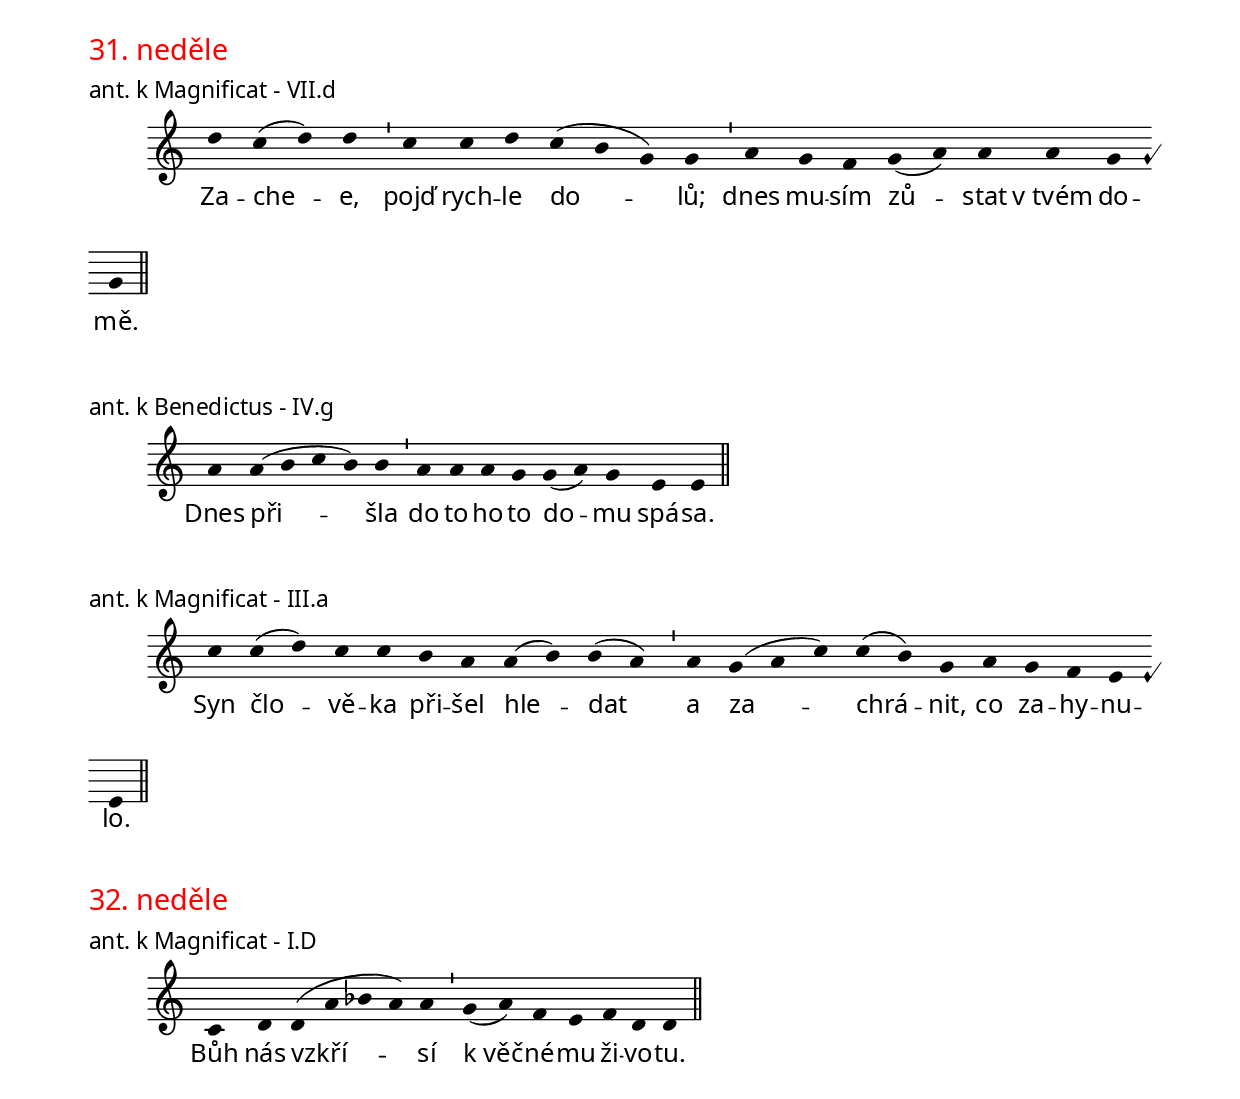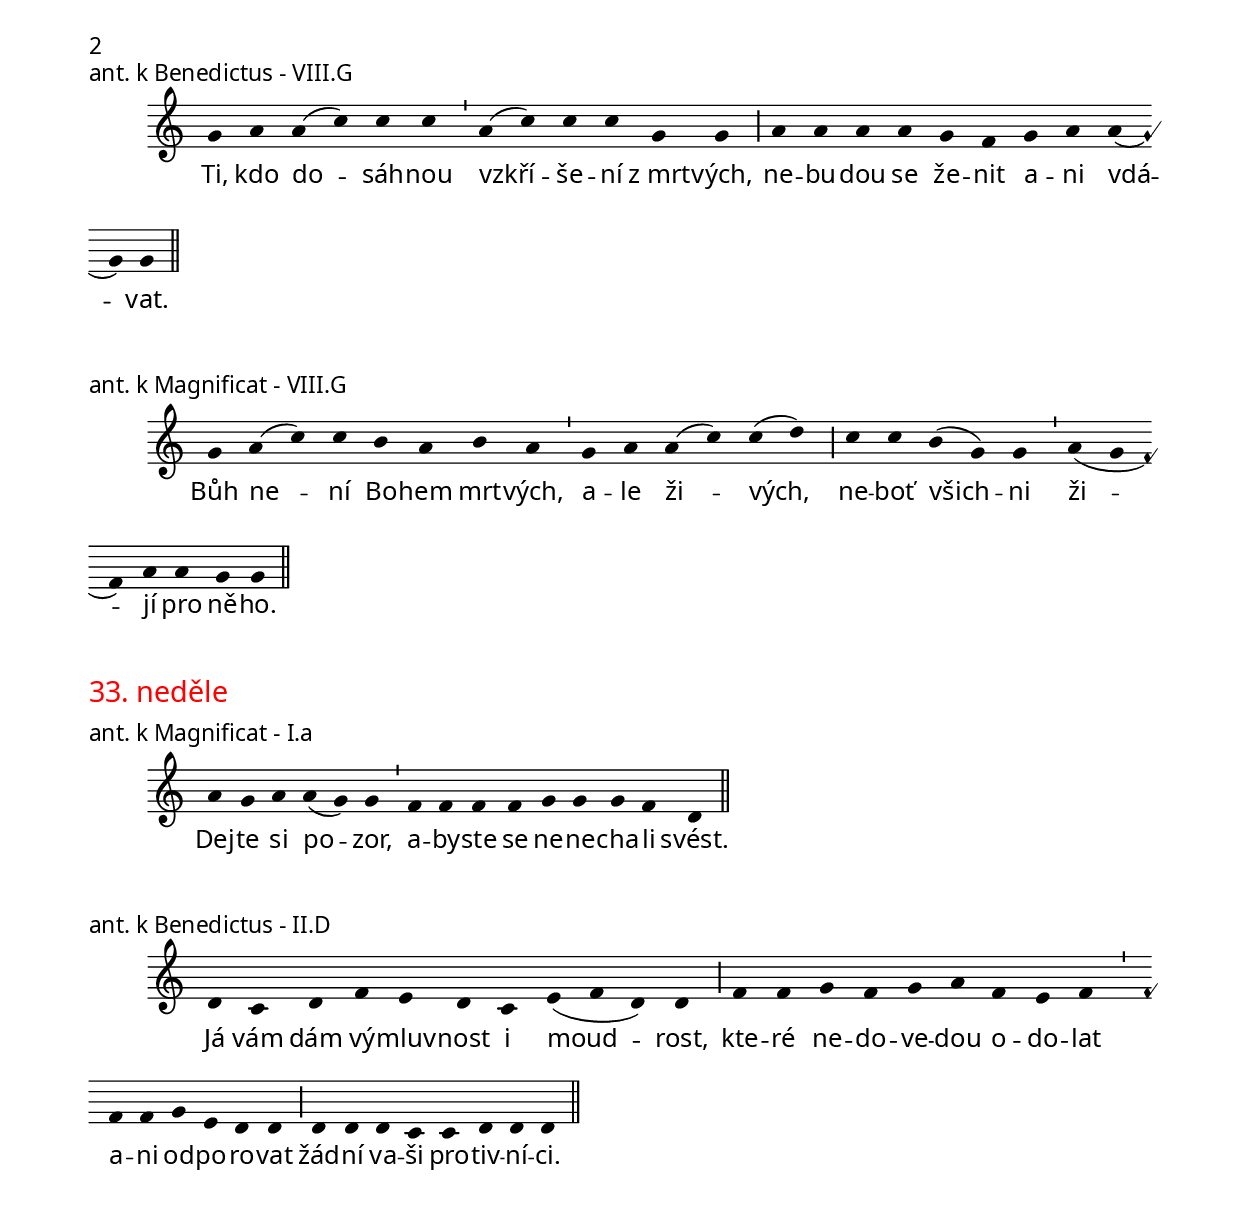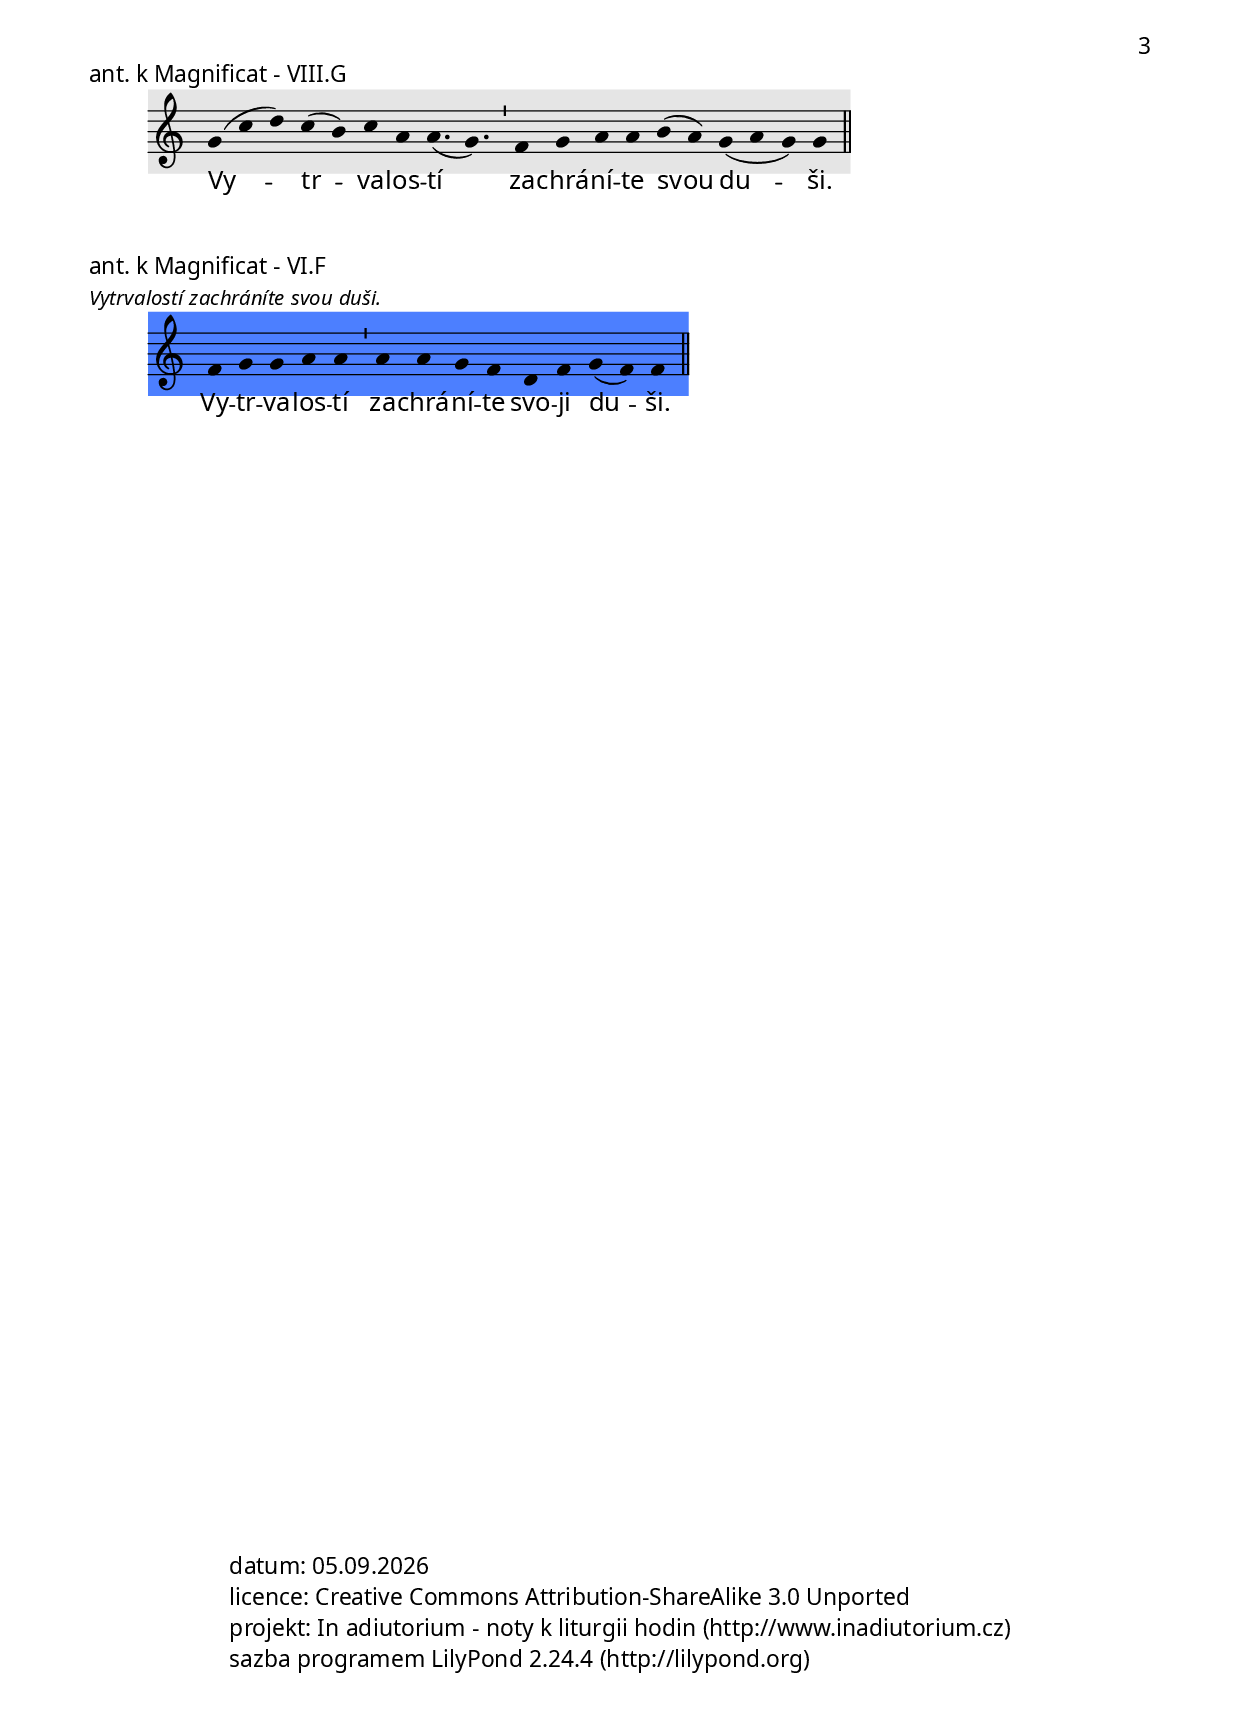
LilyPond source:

\version "2.12.0"

\include "../spolecne.ly"

\markup {\nadpisDen {"31. neděle"}}

% v commune o posveceni kostela je antifona, ktera tento text
% obsahuje, ale kdybych z ni vynal fragment melodie, nebylo by
% to pekne, tak jsem slozil novou.
\score {
  \relative c'' {
    \choralniRezim
    d4 c( d) d \barMin c c d c( b g) g \barMin
    a g f g( a) a a g g \barFinalis
  }
  \addlyrics {
    Za -- che -- e, pojď rych -- le do -- lů;
    dnes mu -- sím zů -- stat v_tvém do -- mě.
  }
  \header {
    quid = "ant. k Magnificat"
    modus = "VII"
    differentia = "d"
    psalmus = ""
    annus = "C"
    id = "ne31c-1ne-amag"
    piece = \markup {\sestavTitulekBezZalmu}
  }
}

\score {
  \relative c'' {
    \choralniRezim
    a4 a( b c b) b \barMin a a a g g( a) g e e \barFinalis
  }
  \addlyrics {
    Dnes při -- šla do to -- ho -- to do -- mu spá -- sa.
  }
  \header {
    quid = "ant. k Benedictus"
    modus = "IV"
    differentia = "g"
    psalmus = ""
    annus = "C"
    id = "ne31c-rch-aben"
    piece = \markup {\sestavTitulekBezZalmu}
  }
}

\score {
  \relative c'' {
    \choralniRezim
    c4 c( d) c c b a a( b) b( a) \barMin
    a g( a c) c( b) g a g f e e \barFinalis
  }
  \addlyrics {
    Syn člo -- vě -- ka při -- šel hle -- dat
    a za -- chrá -- nit, co za -- hy -- nu -- lo.
  }
  \header {
    quid = "ant. k Magnificat"
    modus = "III"
    differentia = "a"
    psalmus = ""
    annus = "C"
    id = "ne31c-2ne-amag"
    piece = \markup {\sestavTitulekBezZalmu}
  }
}

\markup {\nadpisDen {"32. neděle"}}

\score {
  \relative c' {
    \choralniRezim
    c4 d d( a' bes a) a \barMin
    g( a) f e f d d \barFinalis
  }
  \addlyrics {
    Bůh nás vzkří -- sí
    k_věč -- né -- mu ži -- vo -- tu.
  }
  \header {
    quid = "ant. k Magnificat"
    modus = "I"
    differentia = "D"
    psalmus = ""
    annus = "C"
    id = "ne32c-1ne-amag"
    placet = "r - banalni"
    piece = \markup {\sestavTitulekBezZalmu}
  }
}

\score {
  \relative c'' {
    \choralniRezim
    g4 a a( c) c c \barMin a( c) c c g g \barMaior
    a a a a g f g a a( g) g \barFinalis
  }
  \addlyrics {
    Ti, kdo do -- sáh -- nou vzkří -- še -- ní z_mrt -- vých,
    ne -- bu -- dou se že -- nit a -- ni vdá -- vat.
  }
  \header {
    quid = "ant. k Benedictus"
    modus = "VIII"
    differentia = "G"
    psalmus = ""
    annus = "C"
    id = "ne32c-rch-aben"
    piece = \markup {\sestavTitulekBezZalmu}
  }
}

\score {
  \relative c'' {
    \choralniRezim
    g4 a( c) c b a b a \barMin g a a( c) c( d) \barMaior
    c c b( g) g \barMin a( g f) a a g g \barFinalis
  }
  \addlyrics {
    Bůh ne -- ní Bo -- hem mrt -- vých, a -- le ži -- vých,
    ne -- boť všich -- ni ži -- jí pro ně -- ho.
  }
  \header {
    quid = "ant. k Magnificat"
    modus = "VIII"
    differentia = "G"
    psalmus = ""
    annus = "C"
    id = "ne32c-2ne-amag"
    piece = \markup {\sestavTitulekBezZalmu}
  }
}

\markup {\nadpisDen {"33. neděle"}}

\score {
  \relative c'' {
    \choralniRezim
    a4 g a a( g) g \barMin
    f f f f g g g f d \barFinalis
  }
  \addlyrics {
    Dej -- te si po -- zor,
    a -- by -- ste se ne -- ne -- cha -- li svést.
  }
  \header {
    quid = "ant. k Magnificat"
    modus = "I"
    differentia = "a"
    psalmus = ""
    annus = "C"
    id = "ne33c-1ne-amag"
    piece = \markup {\sestavTitulekBezZalmu}
  }
}

\score {
  \relative c' {
    \choralniRezim
    d4 c d f e d c e( f d) d \barMaior
    f f g f g a f e f \barMin
    f f g e d d \barMaior
    d d d c c d d d \barFinalis
  }
  \addlyrics {
    Já vám dám vý -- mluv -- nost i moud -- rost,
    kte -- ré ne -- do -- ve -- dou o -- do -- lat
    a -- ni od -- po -- ro -- vat
    žád -- ní va -- ši pro -- tiv -- ní -- ci.
  }
  \header {
    quid = "ant. k Benedictus"
    modus = "II"
    differentia = "D"
    psalmus = ""
    annus = "C"
    id = "ne33c-rch-aben"
    piece = \markup {\sestavTitulekBezZalmu}
  }
}

\pageBreak

\score {
  \relative c'' {
    \zvyraznovacSedy
    \choralniRezim
    g4( c d) c( b) c a a4.( g) \barMin
    f4 g a a b( a) g( a g) g \barFinalis
  }
  \addlyrics {
    Vy -- tr -- va -- los -- tí
    za -- chrá -- ní -- te svou du -- ši.
  }
  \header {
    quid = "ant. k Magnificat"
    modus = "VIII"
    differentia = "G"
    psalmus = ""
    annus = "C"
    fial = "commune/commune_apostol.ly#nona?-aleluja"
    id = "ne33c-2ne-amag"
    piece = \markup {\sestavTitulekBezZalmu}
  }
}

\score {
  \relative c' {
    \zvyraznovacModry
    \choralniRezim
    f4 g g a a \barMin
    a a g f d f g( f) f \barFinalis
  }
  \addlyrics {
    Vy -- tr -- va -- los -- tí
    za -- chrá -- ní -- te svo -- ji du -- ši.
  }
  \header {
    textus_approbatus = "Vytrvalostí zachráníte svou duši."
    quid = "ant. k Magnificat"
    modus = "VI"
    differentia = "F"
    psalmus = ""
    annus = "C"
    fial = "commune/commune_apostol.ly#nona?-aleluja"
    id = "ne33c-2ne-amag"
    piece = \markup {\sestavTitulekBezZalmu}
  }
}
